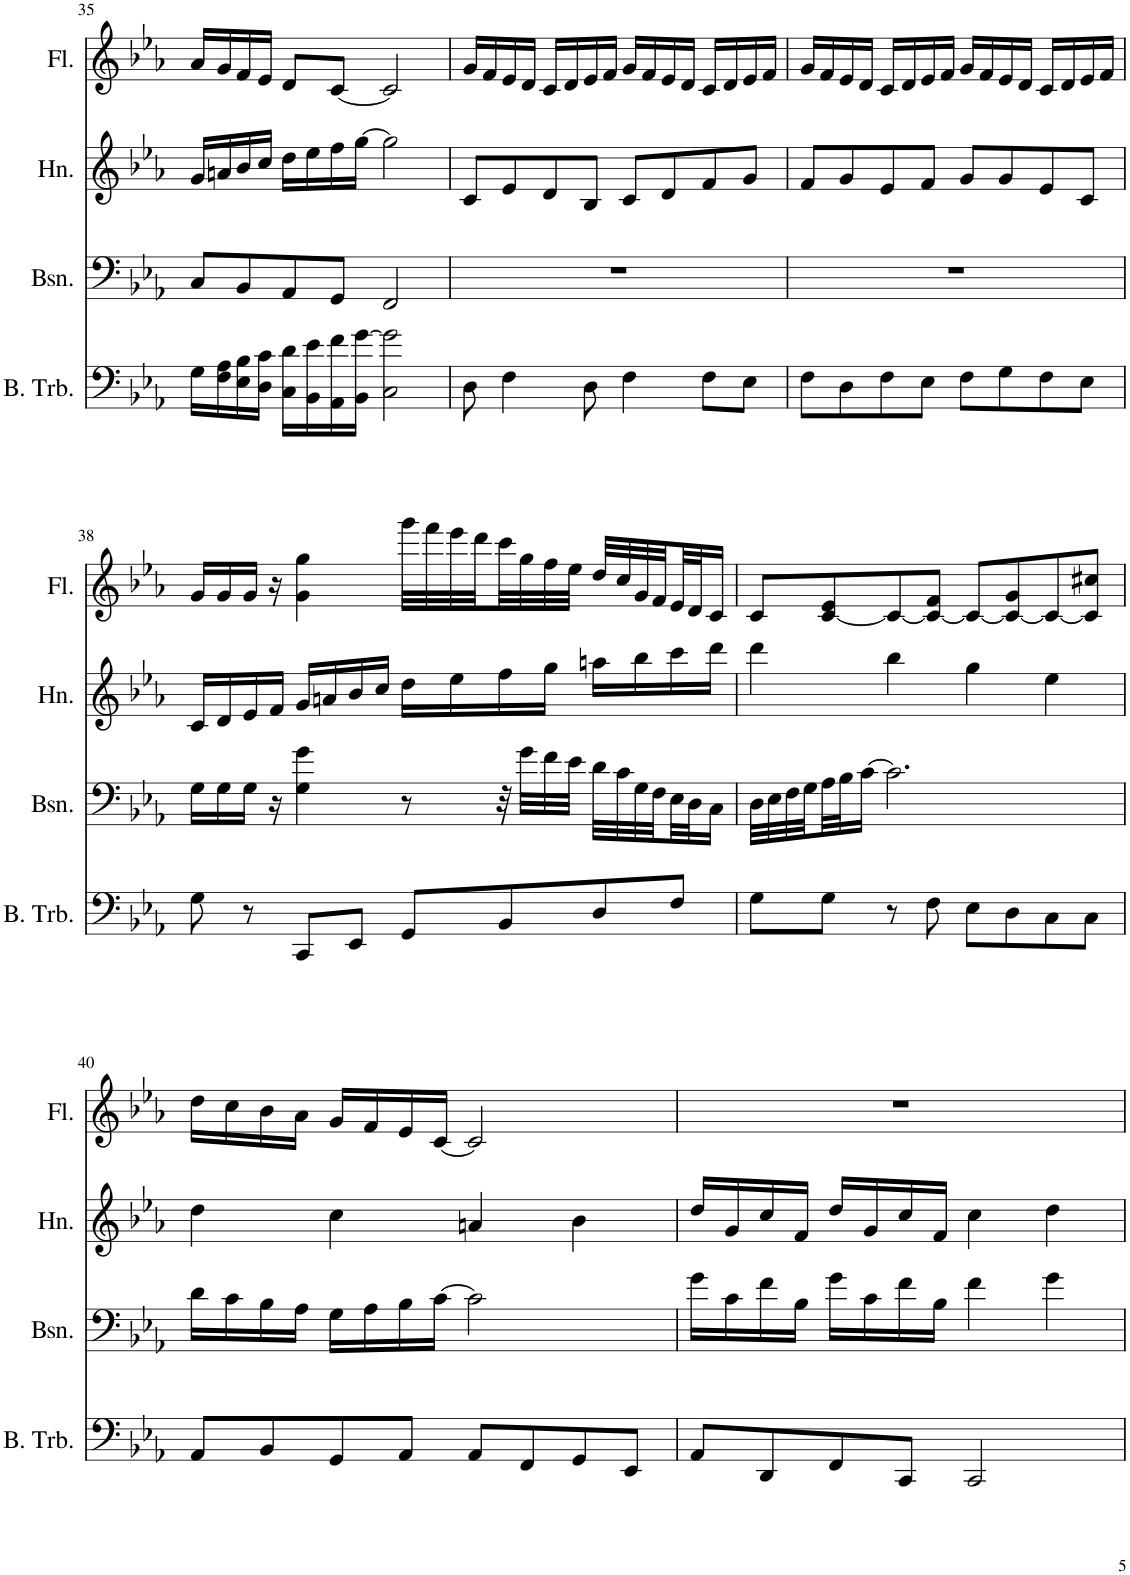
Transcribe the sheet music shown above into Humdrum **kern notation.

**kern	**kern	**kern	**kern
*part4	*part3	*part2	*part1
*staff4	*staff3	*staff2	*staff1
*I"Bass Trombone	*I"Bassoon	*I"Horn	*I"Flute
*I'B. Trb.	*I'Bsn.	*I'Hn.	*I'Fl.
!!LO:PB:g=z
*clefF4	*clefF4	*clefG2	*clefG2
*	*	*Trd4c7	*
*k[b-e-a-]	*k[b-e-a-]	*k[b-e-a-]	*k[b-e-a-]
*M4/4	*M4/4	*M4/4	*M4/4
=35	=35	=35	=35
16G\LL	8C/L	16g/LL	16a-/LL
16F\ 16A-\	.	16an/	16g/
16E-\ 16B-\	8BB-/	16b-/	16f/
16D\ 16c\JJ	.	16cc/JJ	16e-/JJ
16C\ 16d\LL	8AA-/	16dd\LL	8d/L
16BB-\ 16e-\	.	16ee-\	.
16AA-\ 16f\	8GG/J	16ff\	[8c/J
16BB-\ [16g\JJ	.	[16gg\JJ	.
2C\ 2g\]	2FF/	2gg\]	2c/]
=36	=36	=36	=36
8D\	1r	8c/L	16g/LL
.	.	.	16f/
4F\	.	8e-/	16e-/
.	.	.	16d/JJ
.	.	8d/	16c/LL
.	.	.	16d/
8D\	.	8B-/J	16e-/
.	.	.	16f/JJ
4F\	.	8c/L	16g/LL
.	.	.	16f/
.	.	8d/	16e-/
.	.	.	16d/JJ
8F\L	.	8f/	16c/LL
.	.	.	16d/
8E-\J	.	8g/J	16e-/
.	.	.	16f/JJ
=37	=37	=37	=37
8F\L	1r	8f/L	16g/LL
.	.	.	16f/
8D\	.	8g/	16e-/
.	.	.	16d/JJ
8F\	.	8e-/	16c/LL
.	.	.	16d/
8E-\J	.	8f/J	16e-/
.	.	.	16f/JJ
8F\L	.	8g/L	16g/LL
.	.	.	16f/
8G\	.	8g/	16e-/
.	.	.	16d/JJ
8F\	.	8e-/	16c/LL
.	.	.	16d/
8E-\J	.	8c/J	16e-/
.	.	.	16f/JJ
!!LO:LB:g=z
=38	=38	=38	=38
8G\	16G\LL	16c/LL	16g/LL
.	16G\	16d/	16g/
8r	16G\JJ	16e-/	16g/JJ
.	16r	16f/JJ	16r
8CC/L	4G\ 4g\	16g/LL	4g\ 4gg\
.	.	16an/	.
8EE-/J	.	16b-/	.
.	.	16cc/JJ	.
8GG/L	8r	16dd\LL	32ggg\LLL
.	.	.	32fff\
.	.	16ee-\	32eee-\
.	.	.	32ddd\
8BB-/	32r	16ff\	32ccc\
.	32g\LLL	.	32gg\
.	32f\	16gg\JJ	32ff\
.	32e-\JJJ	.	32ee-\JJJ
8D/	32d\LLL	16aan\LL	32dd/LLL
.	32c\	.	32cc/
.	32G\	16bb-\	32g/
.	32F\	.	32f/
8F/J	32E-\	16ccc\	32e-/
.	32D\J	.	32d/J
.	16C\JJ	16ddd\JJ	16c/JJ
=39	=39	=39	=39
8G\L	32D\LLL	4ddd\	8c/L
.	32E-\	.	.
.	32F\	.	.
.	32G\	.	.
8G\J	32A-\	.	[8c/ 8e-/
.	32B-\J	.	.
.	[16c\JJ	.	.
8r	2.c\]	4bb-\	8c/_
8F\	.	.	8c/_ 8f/J
8E-\L	.	4gg\	8c/L_
8D\	.	.	8c/_ 8g/
8C\	.	4ee-\	8c/_
8C\J	.	.	8c/] 8cc#X/J
!!LO:LB:g=z
=40	=40	=40	=40
8AA-/L	16d\LL	4dd\	16dd\LL
.	16c\	.	16cc\
8BB-/	16B-\	.	16b-\
.	16A-\JJ	.	16a-\JJ
8GG/	16G\LL	4cc\	16g/LL
.	16A-\	.	16f/
8AA-/J	16B-\	.	16e-/
.	[16c\JJ	.	[16c/JJ
8AA-/L	2c\]	4an/	2c/]
8FF/	.	.	.
8GG/	.	4b-\	.
8EE-/J	.	.	.
=41	=41	=41	=41
8AA-/L	16g\LL	16dd/LL	1r
.	16c\	16g/	.
8DD/	16f\	16cc/	.
.	16B-\JJ	16f/JJ	.
8FF/	16g\LL	16dd/LL	.
.	16c\	16g/	.
8CC/J	16f\	16cc/	.
.	16B-\JJ	16f/JJ	.
2CC/	4f\	4cc\	.
.	4g\	4dd\	.
=	=	=	=
*-	*-	*-	*-
